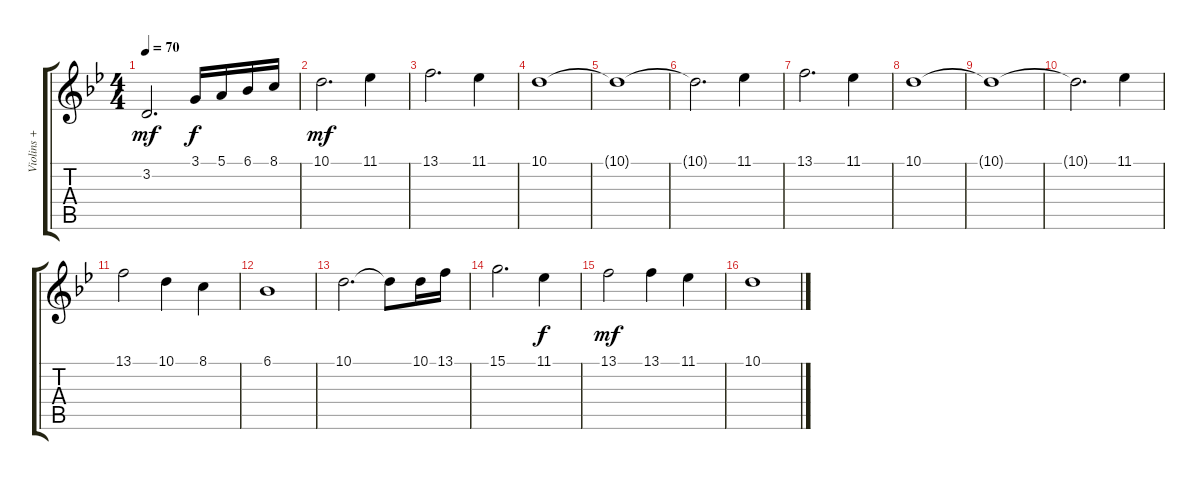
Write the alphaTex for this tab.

\track ("Violins + Violas" "Violins + ") {instrument stringensemble1}
\staff {score tabs}
\tuning (E4 B3 G3 D3 A2 E2) {hide}
\ts (4 4)
\tempo 70
\clef g2
\ks gminor
3.2{t}.2{d dy mf} 3.1.16{dy f} 5.1.16 6.1.16 8.1.16 |
10.1.2{d dy mf} 11.1.4 |
13.1.2{d} 11.1.4 |
10.1.1 |
10.1{t}.1 |
10.1{t}.2{d} 11.1.4 |
13.1.2{d} 11.1.4 |
10.1.1 |
10.1{t}.1 |
10.1{t}.2{d} 11.1.4 |
13.1.2 10.1.4 8.1.4 |
6.1.1 |
10.1.2{d} 10.1{t}.8 10.1.16 13.1.16 |
15.1.2{d} 11.1.4{dy f} |
13.1.2{dy mf} 13.1.4 11.1.4 |
10.1.1
